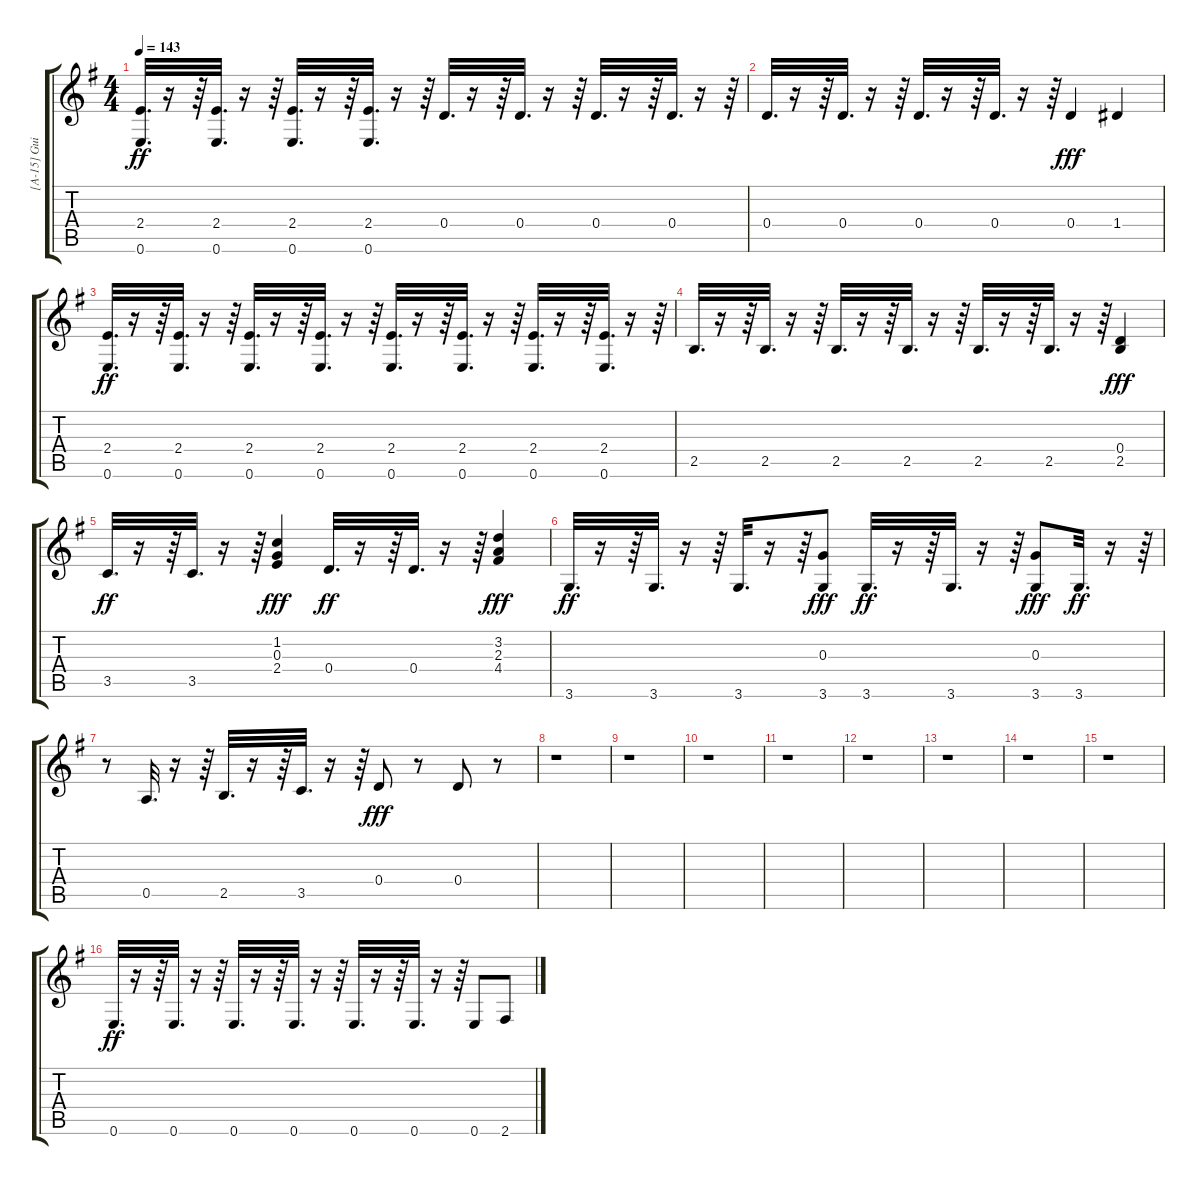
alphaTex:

\track ("[A-15] Guitar" "[A-15] Gui") {instrument distortionguitar}
\staff {score tabs}
\tuning (E4 B3 G3 D3 A2 E2) {hide}
\ts (4 4)
\tempo 143
\clef g2
\ks g
(2.4 0.6).32{d dy ff} r.16 r.64 (2.4 0.6).32{d} r.16 r.64 (2.4 0.6).32{d} r.16 r.64 (2.4 0.6).32{d} r.16 r.64 0.4.32{d} r.16 r.64 0.4.32{d} r.16 r.64 0.4.32{d} r.16 r.64 0.4.32{d} r.16 r.64 |
0.4.32{d} r.16 r.64 0.4.32{d} r.16 r.64 0.4.32{d} r.16 r.64 0.4.32{d} r.16 r.64 0.4.4{dy fff instrument distortionguitar} 1.4.4 |
(2.4 0.6).32{d dy ff instrument distortionguitar} r.16 r.64 (2.4 0.6).32{d} r.16 r.64 (2.4 0.6).32{d} r.16 r.64 (2.4 0.6).32{d} r.16 r.64 (2.4 0.6).32{d} r.16 r.64 (2.4 0.6).32{d} r.16 r.64 (2.4 0.6).32{d} r.16 r.64 (2.4 0.6).32{d} r.16 r.64 |
2.5.32{d} r.16 r.64 2.5.32{d} r.16 r.64 2.5.32{d} r.16 r.64 2.5.32{d} r.16 r.64 2.5.32{d} r.16 r.64 2.5.32{d} r.16 r.64 (0.4 2.5).4{dy fff instrument distortionguitar} |
3.5.32{d dy ff instrument distortionguitar} r.16 r.64 3.5.32{d} r.16 r.64 (1.2 0.3 2.4).4{dy fff instrument distortionguitar} 0.4.32{d dy ff instrument distortionguitar} r.16 r.64 0.4.32{d} r.16 r.64 (3.2 2.3 4.4).4{dy fff instrument distortionguitar} |
3.6.32{d dy ff instrument distortionguitar} r.16 r.64 3.6.32{d} r.16 r.64 3.6.32{d} r.16 r.64 (0.3 3.6).8{dy fff instrument distortionguitar} 3.6.32{d dy ff instrument distortionguitar} r.16 r.64 3.6.32{d} r.16 r.64 (0.3 3.6).8{dy fff instrument distortionguitar} 3.6.32{d dy ff instrument distortionguitar} r.16 r.64 |
r.8 0.5.32{d} r.16 r.64 2.5.32{d} r.16 r.64 3.5.32{d} r.16 r.64 0.4.8{dy fff instrument distortionguitar} r.8 0.4.8 r.8 |
r.1 |
r.1 |
r.1 |
r.1 |
r.1 |
r.1 |
r.1 |
r.1 |
0.6.32{d dy ff volume 9 instrument distortionguitar} r.16 r.64 0.6.32{d} r.16 r.64 0.6.32{d} r.16 r.64 0.6.32{d} r.16 r.64 0.6.32{d} r.16 r.64 0.6.32{d} r.16 r.64 0.6.8 2.6.8
